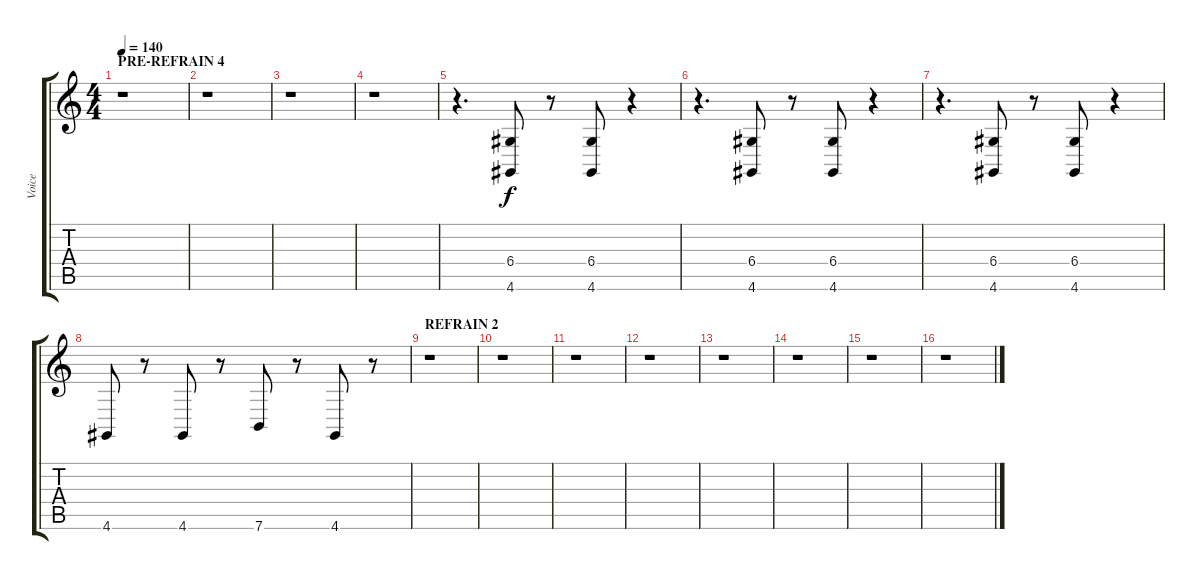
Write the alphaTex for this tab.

\track ("Voice" "Voice") {instrument stringensemble1}
\staff {score tabs}
\tuning (E4 B3 G3 D3 A2 E2) {hide}
\ts (4 4)
\section ("" "PRE-REFRAIN 4")
\tempo 140
\clef g2
\ks c
r.1{dy f} |
r.1 |
r.1 |
r.1 |
r.4{d} (6.4 4.6).8 r.8 (6.4 4.6).8 r.4 |
r.4{d} (6.4 4.6).8 r.8 (6.4 4.6).8 r.4 |
r.4{d} (6.4 4.6).8 r.8 (6.4 4.6).8 r.4 |
4.6.8 r.8 4.6.8 r.8 7.6.8 r.8 4.6.8 r.8 |
\section ("" "REFRAIN 2")
r.1 |
r.1 |
r.1 |
r.1 |
r.1 |
r.1 |
r.1 |
r.1
